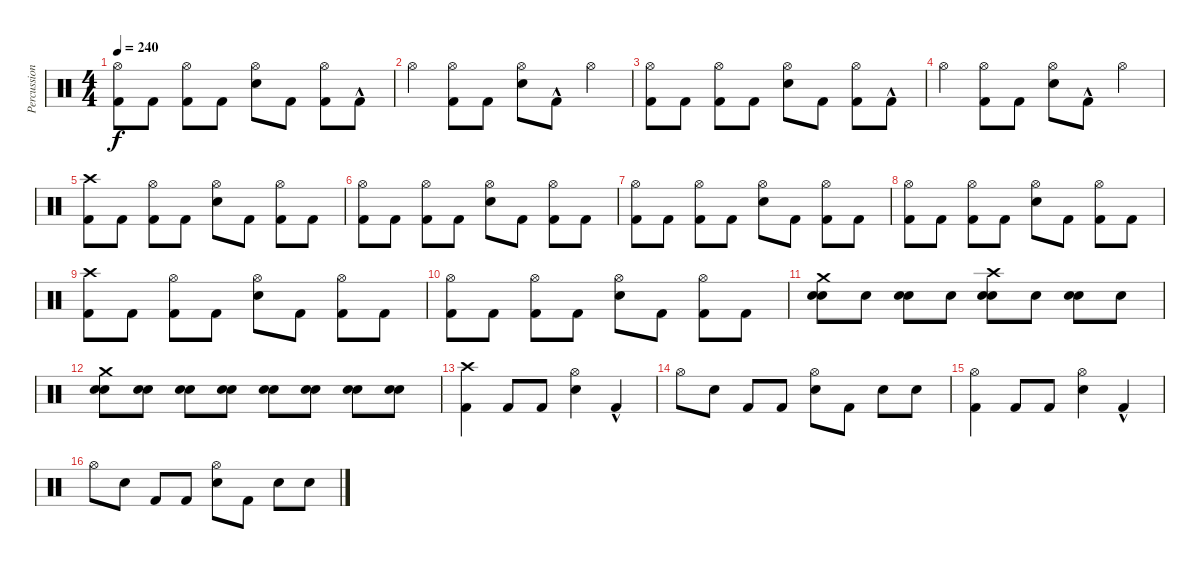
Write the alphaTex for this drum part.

\track ("Percussion" "Percussion") {instrument percussion}
\staff {score}
\articulation defaults
\ts (4 4)
\tempo 240
\clef neutral
\ks c
("Kick (hit) 2" "Hi-Hat (open)").8{dy f} "Kick (hit) 2".8 ("Hi-Hat (open)" "Kick (hit) 2").8 "Kick (hit) 2".8 ("Hi-Hat (open)" "Electric Snare (hit)").8 "Kick (hit) 2".8 ("Hi-Hat (open)" "Kick (hit) 2").8 "Kick (hit) 2"{hac}.8 |
"Hi-Hat (open)".4 ("Hi-Hat (open)" "Kick (hit) 2").8 "Kick (hit) 2".8 ("Hi-Hat (open)" "Electric Snare (hit)").8 "Kick (hit) 2"{hac}.8 "Hi-Hat (open)".4 |
("Hi-Hat (open)" "Kick (hit) 2").8 "Kick (hit) 2".8 ("Hi-Hat (open)" "Kick (hit) 2").8 "Kick (hit) 2".8 ("Hi-Hat (open)" "Electric Snare (hit)").8 "Kick (hit) 2".8 ("Hi-Hat (open)" "Kick (hit) 2").8 "Kick (hit) 2"{hac}.8 |
"Hi-Hat (open)".4 ("Hi-Hat (open)" "Kick (hit) 2").8 "Kick (hit) 2".8 ("Hi-Hat (open)" "Electric Snare (hit)").8 "Kick (hit) 2"{hac}.8 "Hi-Hat (open)".4 |
("Crash high (hit)" "Kick (hit) 2").8 "Kick (hit) 2".8 ("Hi-Hat (open)" "Kick (hit) 2").8 "Kick (hit) 2".8 ("Hi-Hat (open)" "Electric Snare (hit)").8 "Kick (hit) 2".8 ("Hi-Hat (open)" "Kick (hit) 2").8 "Kick (hit) 2".8 |
("Hi-Hat (open)" "Kick (hit) 2").8 "Kick (hit) 2".8 ("Hi-Hat (open)" "Kick (hit) 2").8 "Kick (hit) 2".8 ("Hi-Hat (open)" "Electric Snare (hit)").8 "Kick (hit) 2".8 ("Hi-Hat (open)" "Kick (hit) 2").8 "Kick (hit) 2".8 |
("Hi-Hat (open)" "Kick (hit) 2").8 "Kick (hit) 2".8 ("Hi-Hat (open)" "Kick (hit) 2").8 "Kick (hit) 2".8 ("Hi-Hat (open)" "Electric Snare (hit)").8 "Kick (hit) 2".8 ("Hi-Hat (open)" "Kick (hit) 2").8 "Kick (hit) 2".8 |
("Hi-Hat (open)" "Kick (hit) 2").8 "Kick (hit) 2".8 ("Hi-Hat (open)" "Kick (hit) 2").8 "Kick (hit) 2".8 ("Hi-Hat (open)" "Electric Snare (hit)").8 "Kick (hit) 2".8 ("Hi-Hat (open)" "Kick (hit) 2").8 "Kick (hit) 2".8 |
("Crash high (hit)" "Kick (hit) 2").8 "Kick (hit) 2".8 ("Hi-Hat (open)" "Kick (hit) 2").8 "Kick (hit) 2".8 ("Hi-Hat (open)" "Electric Snare (hit)").8 "Kick (hit) 2".8 ("Hi-Hat (open)" "Kick (hit) 2").8 "Kick (hit) 2".8 |
("Hi-Hat (open)" "Kick (hit) 2").8 "Kick (hit) 2".8 ("Hi-Hat (open)" "Kick (hit) 2").8 "Kick (hit) 2".8 ("Hi-Hat (open)" "Electric Snare (hit)").8 "Kick (hit) 2".8 ("Hi-Hat (open)" "Kick (hit) 2").8 "Kick (hit) 2".8 |
("Electric Snare (hit)" "Crash medium (hit)" "Electric Snare (hit)").8 "Electric Snare (hit)".8 ("Electric Snare (hit)" "Electric Snare (hit)").8 "Electric Snare (hit)".8 ("Electric Snare (hit)" "Crash high (hit)" "Electric Snare (hit)").8 "Electric Snare (hit)".8 ("Electric Snare (hit)" "Electric Snare (hit)").8 "Electric Snare (hit)".8 |
("Electric Snare (hit)" "Crash medium (hit)" "Electric Snare (hit)").8 ("Electric Snare (hit)" "Electric Snare (hit)").8 ("Electric Snare (hit)" "Electric Snare (hit)").8 ("Electric Snare (hit)" "Electric Snare (hit)").8 ("Electric Snare (hit)" "Electric Snare (hit)").8 ("Electric Snare (hit)" "Electric Snare (hit)").8 ("Electric Snare (hit)" "Electric Snare (hit)").8 ("Electric Snare (hit)" "Electric Snare (hit)").8 |
("Crash high (hit)" "Kick (hit) 2").4 "Kick (hit) 2".8 "Kick (hit) 2".8 ("Hi-Hat (open)" "Electric Snare (hit)").4 "Kick (hit) 2"{hac}.4 |
"Hi-Hat (open)".8 "Electric Snare (hit)".8 "Kick (hit) 2".8 "Kick (hit) 2".8 ("Hi-Hat (open)" "Electric Snare (hit)").8 "Kick (hit) 2".8 "Electric Snare (hit)".8 "Electric Snare (hit)".8 |
("Hi-Hat (open)" "Kick (hit) 2").4 "Kick (hit) 2".8 "Kick (hit) 2".8 ("Hi-Hat (open)" "Electric Snare (hit)").4 "Kick (hit) 2"{hac}.4 |
"Hi-Hat (open)".8 "Electric Snare (hit)".8 "Kick (hit) 2".8 "Kick (hit) 2".8 ("Hi-Hat (open)" "Electric Snare (hit)").8 "Kick (hit) 2".8 "Electric Snare (hit)".8 "Electric Snare (hit)".8
